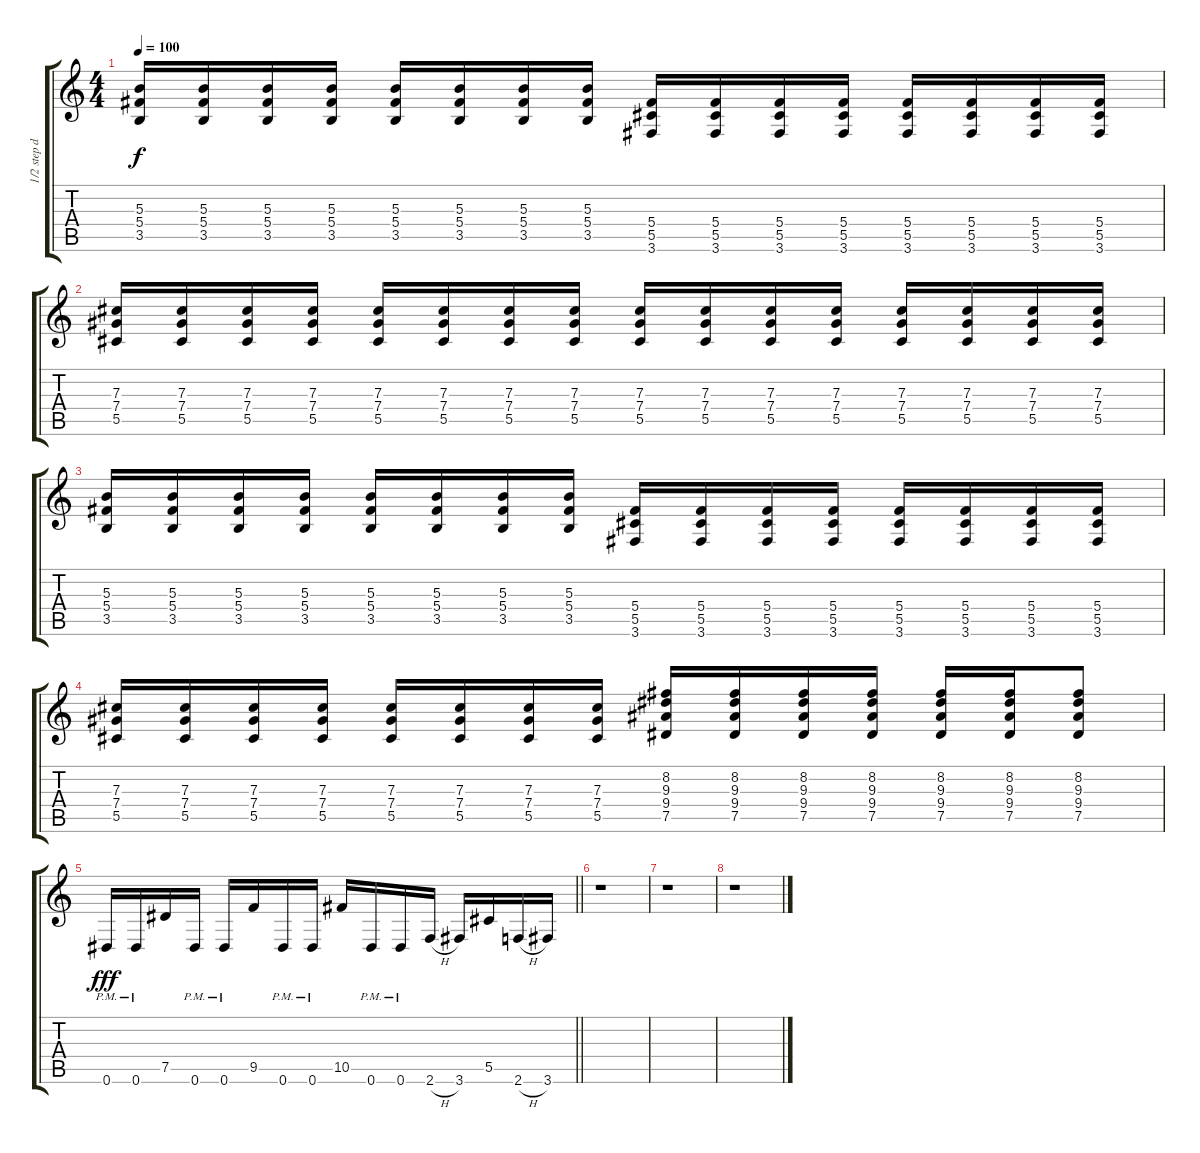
\track ("1/2 step down tuning  " "1/2 step d") {instrument overdrivenguitar}
\staff {score tabs}
\tuning (Eb4 Bb3 Gb3 Db3 Ab2 Eb2) {hide}
\ts (4 4)
\tempo 100
\clef g2
\ks c
(5.3 5.4 3.5).16{dy f} (5.3 5.4 3.5).16 (5.3 5.4 3.5).16 (5.3 5.4 3.5).16 (5.3 5.4 3.5).16 (5.3 5.4 3.5).16 (5.3 5.4 3.5).16 (5.3 5.4 3.5).16 (5.4 5.5 3.6).16 (5.4 5.5 3.6).16 (5.4 5.5 3.6).16 (5.4 5.5 3.6).16 (5.4 5.5 3.6).16 (5.4 5.5 3.6).16 (5.4 5.5 3.6).16 (5.4 5.5 3.6).16 |
(7.3 7.4 5.5).16 (7.3 7.4 5.5).16 (7.3 7.4 5.5).16 (7.3 7.4 5.5).16 (7.3 7.4 5.5).16 (7.3 7.4 5.5).16 (7.3 7.4 5.5).16 (7.3 7.4 5.5).16 (7.3 7.4 5.5).16 (7.3 7.4 5.5).16 (7.3 7.4 5.5).16 (7.3 7.4 5.5).16 (7.3 7.4 5.5).16 (7.3 7.4 5.5).16 (7.3 7.4 5.5).16 (7.3 7.4 5.5).16 |
(5.3 5.4 3.5).16 (5.3 5.4 3.5).16 (5.3 5.4 3.5).16 (5.3 5.4 3.5).16 (5.3 5.4 3.5).16 (5.3 5.4 3.5).16 (5.3 5.4 3.5).16 (5.3 5.4 3.5).16 (5.4 5.5 3.6).16 (5.4 5.5 3.6).16 (5.4 5.5 3.6).16 (5.4 5.5 3.6).16 (5.4 5.5 3.6).16 (5.4 5.5 3.6).16 (5.4 5.5 3.6).16 (5.4 5.5 3.6).16 |
(7.3 7.4 5.5).16 (7.3 7.4 5.5).16 (7.3 7.4 5.5).16 (7.3 7.4 5.5).16 (7.3 7.4 5.5).16 (7.3 7.4 5.5).16 (7.3 7.4 5.5).16 (7.3 7.4 5.5).16 (8.2 9.3 9.4 7.5).16 (8.2 9.3 9.4 7.5).16 (8.2 9.3 9.4 7.5).16 (8.2 9.3 9.4 7.5).16 (8.2 9.3 9.4 7.5).16 (8.2 9.3 9.4 7.5).16 (8.2 9.3 9.4 7.5).8 |
\barLineRight lightlight
0.6{pm}.16{dy fff} 0.6{pm}.16 7.5.16 0.6{pm}.16 0.6{pm}.16 9.5.16 0.6{pm}.16 0.6{pm}.16 10.5.16 0.6{pm}.16 0.6{pm}.16 2.6{h}.16 3.6.16 5.5.16 2.6{h}.16 3.6.16 |
r.1 |
r.1 |
r.1
